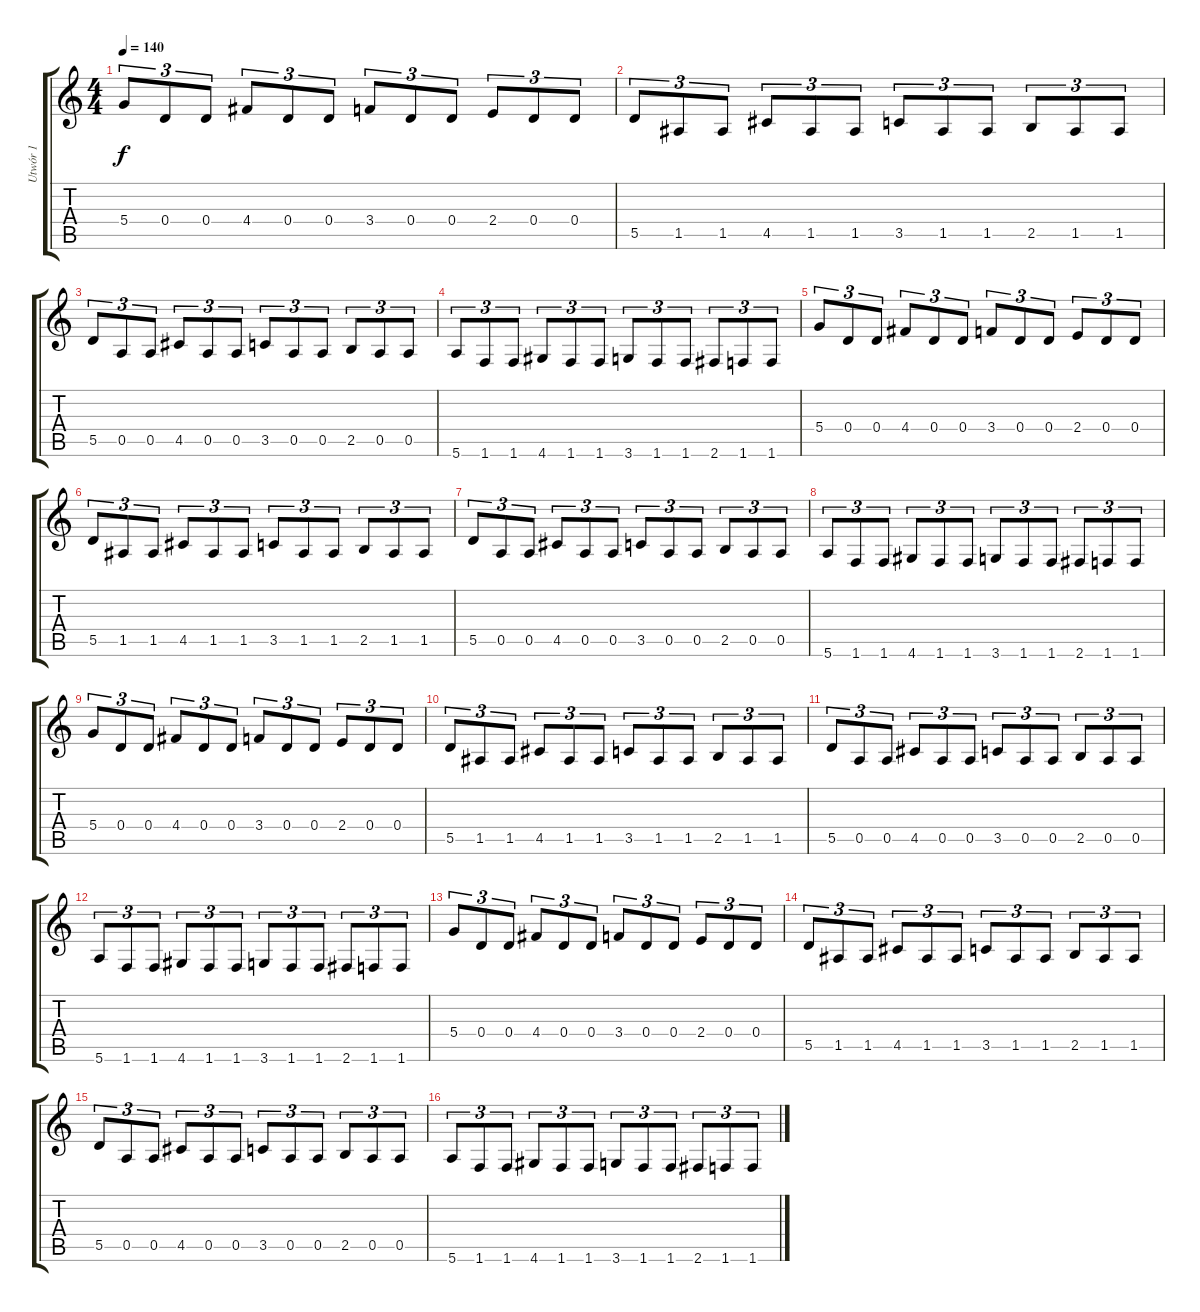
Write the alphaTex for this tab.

\track ("Utwór 1" "Utwór 1") {instrument distortionguitar}
\staff {score tabs}
\tuning (E4 B3 G3 D3 A2 E2) {hide}
\ts (4 4)
\tempo 140
\clef g2
\ks c
5.4.8{tu (3 2) dy f} 0.4.8{tu (3 2)} 0.4.8{tu (3 2)} 4.4.8{tu (3 2)} 0.4.8{tu (3 2)} 0.4.8{tu (3 2)} 3.4.8{tu (3 2)} 0.4.8{tu (3 2)} 0.4.8{tu (3 2)} 2.4.8{tu (3 2)} 0.4.8{tu (3 2)} 0.4.8{tu (3 2)} |
5.5.8{tu (3 2)} 1.5.8{tu (3 2)} 1.5.8{tu (3 2)} 4.5.8{tu (3 2)} 1.5.8{tu (3 2)} 1.5.8{tu (3 2)} 3.5.8{tu (3 2)} 1.5.8{tu (3 2)} 1.5.8{tu (3 2)} 2.5.8{tu (3 2)} 1.5.8{tu (3 2)} 1.5.8{tu (3 2)} |
5.5.8{tu (3 2)} 0.5.8{tu (3 2)} 0.5.8{tu (3 2)} 4.5.8{tu (3 2)} 0.5.8{tu (3 2)} 0.5.8{tu (3 2)} 3.5.8{tu (3 2)} 0.5.8{tu (3 2)} 0.5.8{tu (3 2)} 2.5.8{tu (3 2)} 0.5.8{tu (3 2)} 0.5.8{tu (3 2)} |
5.6.8{tu (3 2)} 1.6.8{tu (3 2)} 1.6.8{tu (3 2)} 4.6.8{tu (3 2)} 1.6.8{tu (3 2)} 1.6.8{tu (3 2)} 3.6.8{tu (3 2)} 1.6.8{tu (3 2)} 1.6.8{tu (3 2)} 2.6.8{tu (3 2)} 1.6.8{tu (3 2)} 1.6.8{tu (3 2)} |
5.4.8{tu (3 2)} 0.4.8{tu (3 2)} 0.4.8{tu (3 2)} 4.4.8{tu (3 2)} 0.4.8{tu (3 2)} 0.4.8{tu (3 2)} 3.4.8{tu (3 2)} 0.4.8{tu (3 2)} 0.4.8{tu (3 2)} 2.4.8{tu (3 2)} 0.4.8{tu (3 2)} 0.4.8{tu (3 2)} |
5.5.8{tu (3 2)} 1.5.8{tu (3 2)} 1.5.8{tu (3 2)} 4.5.8{tu (3 2)} 1.5.8{tu (3 2)} 1.5.8{tu (3 2)} 3.5.8{tu (3 2)} 1.5.8{tu (3 2)} 1.5.8{tu (3 2)} 2.5.8{tu (3 2)} 1.5.8{tu (3 2)} 1.5.8{tu (3 2)} |
5.5.8{tu (3 2)} 0.5.8{tu (3 2)} 0.5.8{tu (3 2)} 4.5.8{tu (3 2)} 0.5.8{tu (3 2)} 0.5.8{tu (3 2)} 3.5.8{tu (3 2)} 0.5.8{tu (3 2)} 0.5.8{tu (3 2)} 2.5.8{tu (3 2)} 0.5.8{tu (3 2)} 0.5.8{tu (3 2)} |
5.6.8{tu (3 2)} 1.6.8{tu (3 2)} 1.6.8{tu (3 2)} 4.6.8{tu (3 2)} 1.6.8{tu (3 2)} 1.6.8{tu (3 2)} 3.6.8{tu (3 2)} 1.6.8{tu (3 2)} 1.6.8{tu (3 2)} 2.6.8{tu (3 2)} 1.6.8{tu (3 2)} 1.6.8{tu (3 2)} |
5.4.8{tu (3 2)} 0.4.8{tu (3 2)} 0.4.8{tu (3 2)} 4.4.8{tu (3 2)} 0.4.8{tu (3 2)} 0.4.8{tu (3 2)} 3.4.8{tu (3 2)} 0.4.8{tu (3 2)} 0.4.8{tu (3 2)} 2.4.8{tu (3 2)} 0.4.8{tu (3 2)} 0.4.8{tu (3 2)} |
5.5.8{tu (3 2)} 1.5.8{tu (3 2)} 1.5.8{tu (3 2)} 4.5.8{tu (3 2)} 1.5.8{tu (3 2)} 1.5.8{tu (3 2)} 3.5.8{tu (3 2)} 1.5.8{tu (3 2)} 1.5.8{tu (3 2)} 2.5.8{tu (3 2)} 1.5.8{tu (3 2)} 1.5.8{tu (3 2)} |
5.5.8{tu (3 2) volume 12} 0.5.8{tu (3 2)} 0.5.8{tu (3 2)} 4.5.8{tu (3 2)} 0.5.8{tu (3 2)} 0.5.8{tu (3 2)} 3.5.8{tu (3 2)} 0.5.8{tu (3 2)} 0.5.8{tu (3 2)} 2.5.8{tu (3 2)} 0.5.8{tu (3 2)} 0.5.8{tu (3 2)} |
5.6.8{tu (3 2) volume 11} 1.6.8{tu (3 2)} 1.6.8{tu (3 2)} 4.6.8{tu (3 2)} 1.6.8{tu (3 2)} 1.6.8{tu (3 2)} 3.6.8{tu (3 2)} 1.6.8{tu (3 2)} 1.6.8{tu (3 2)} 2.6.8{tu (3 2)} 1.6.8{tu (3 2)} 1.6.8{tu (3 2)} |
5.4.8{tu (3 2) volume 10} 0.4.8{tu (3 2)} 0.4.8{tu (3 2)} 4.4.8{tu (3 2)} 0.4.8{tu (3 2)} 0.4.8{tu (3 2)} 3.4.8{tu (3 2)} 0.4.8{tu (3 2)} 0.4.8{tu (3 2)} 2.4.8{tu (3 2)} 0.4.8{tu (3 2)} 0.4.8{tu (3 2)} |
5.5.8{tu (3 2) volume 9} 1.5.8{tu (3 2)} 1.5.8{tu (3 2)} 4.5.8{tu (3 2)} 1.5.8{tu (3 2)} 1.5.8{tu (3 2)} 3.5.8{tu (3 2)} 1.5.8{tu (3 2)} 1.5.8{tu (3 2)} 2.5.8{tu (3 2)} 1.5.8{tu (3 2)} 1.5.8{tu (3 2)} |
5.5.8{tu (3 2) volume 8} 0.5.8{tu (3 2)} 0.5.8{tu (3 2)} 4.5.8{tu (3 2)} 0.5.8{tu (3 2)} 0.5.8{tu (3 2)} 3.5.8{tu (3 2)} 0.5.8{tu (3 2)} 0.5.8{tu (3 2)} 2.5.8{tu (3 2)} 0.5.8{tu (3 2)} 0.5.8{tu (3 2)} |
5.6.8{tu (3 2) volume 8} 1.6.8{tu (3 2)} 1.6.8{tu (3 2)} 4.6.8{tu (3 2)} 1.6.8{tu (3 2)} 1.6.8{tu (3 2)} 3.6.8{tu (3 2)} 1.6.8{tu (3 2)} 1.6.8{tu (3 2)} 2.6.8{tu (3 2)} 1.6.8{tu (3 2)} 1.6.8{tu (3 2)}
